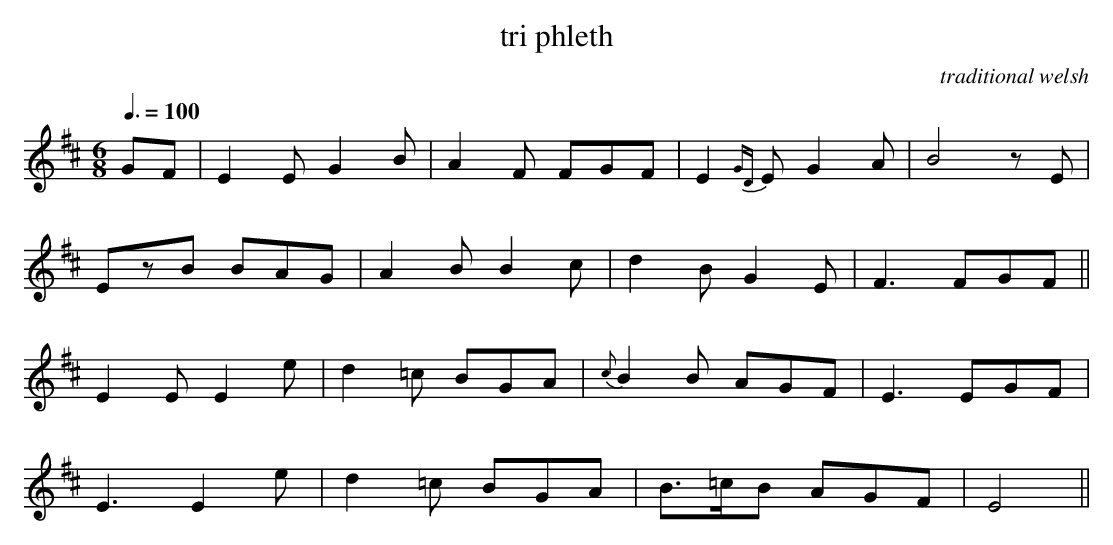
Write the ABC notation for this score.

X:1
T:tri phleth
O:traditional welsh
M:6/8
L:1/8
Q:3/8=100
K:Edor
GF|E2E G2B|A2F FGF|E2{GD}E G2A|B4zE|
EzB BAG|A2B B2c|d2B G2E|F3 FGF||
E2E E2e|d2=c BGA|{c}B2B AGF|E3 EGF|
E3 E2e|d2=c BGA|B>=cB AGF|E4||
